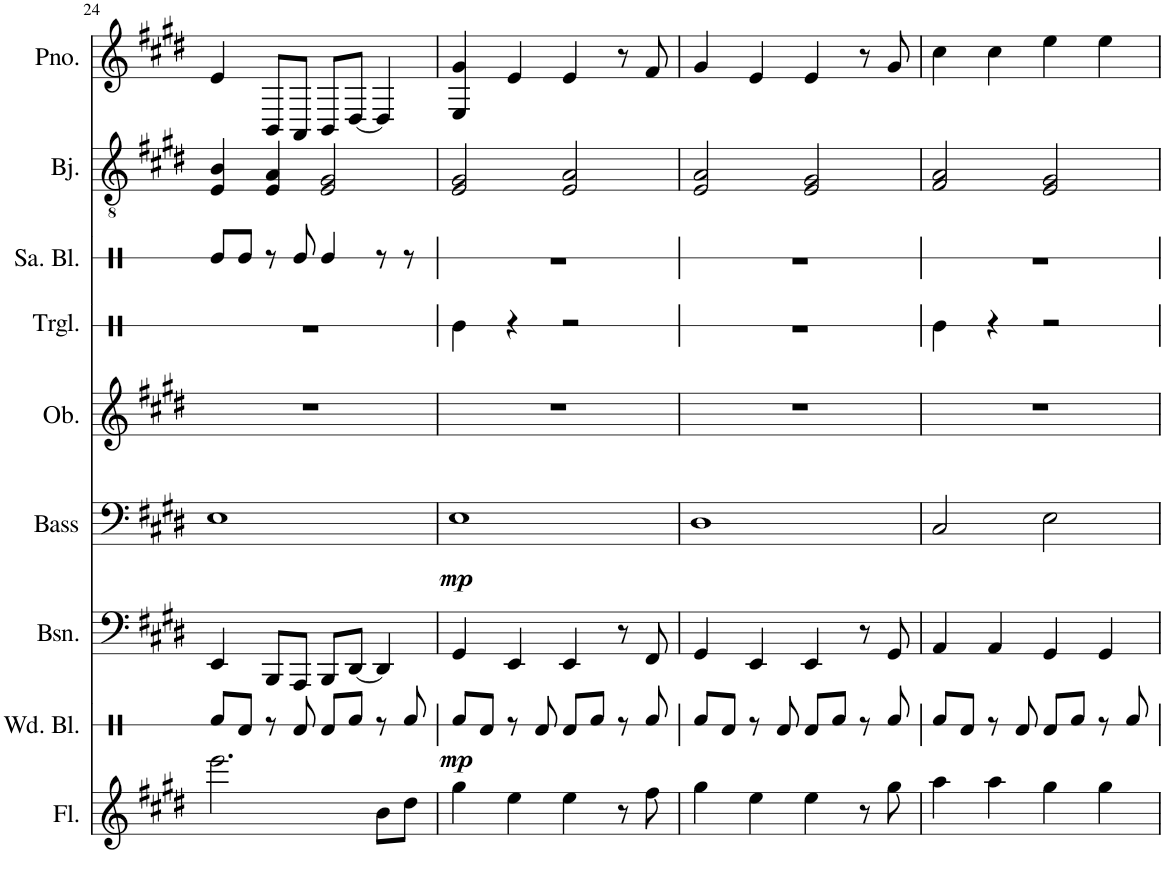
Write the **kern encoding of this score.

**kern	**kern	**dynam	**kern	**kern	**dynam	**kern	**kern	**kern	**kern	**kern
*part9	*part8	*part8	*part7	*part6	*part6	*part5	*part4	*part3	*part2	*part1
*staff9	*staff8	*staff8	*staff7	*staff6	*staff6	*staff5	*staff4	*staff3	*staff2	*staff1
*I"Flute	*I"Wood Blocks	*	*I"Bassoon	*I"Acoustic Bass	*	*I"Oboe	*I"Triangle	*I"Sandpaper Blocks	*I"Banjo	*I"Piano
*I'Fl.	*I'Wd. Bl.	*	*I'Bsn.	*I'Bass	*	*I'Ob.	*I'Trgl.	*I'Sa. Bl.	*I'Bj.	*I'Pno.
!!LO:PB:g=z
*clefG2	*clefX	*	*clefF4	*clefF4	*	*clefG2	*clefX	*clefX	*clefGv2	*clefG2
*	*	*	*	*Trd7c12	*	*	*	*	*Trd7c12	*
*k[f#c#g#d#]	*k[]	*	*k[f#c#g#d#]	*k[f#c#g#d#]	*	*k[f#c#g#d#]	*k[]	*k[]	*k[f#c#g#d#]	*k[f#c#g#d#]
*M4/4	*M4/4	*	*M4/4	*M4/4	*	*M4/4	*M4/4	*M4/4	*M4/4	*M4/4
=24	=24	=24	=24	=24	=24	=24	=24	=24	=24	=24
2.eee\	8Rf/L	.	4EE/	1E	.	1r	1r	8Re/L	4E/ 4B/	4e/
.	8Rd/J	.	.	.	.	.	.	8Re/J	.	.
.	8r	.	8BBB/L	.	.	.	.	8r	4E/ 4A/	8BB/L
.	8Rd/	.	8AAA/J	.	.	.	.	8Re/	.	8AA/J
.	8Rd/L	.	8BBB/L	.	.	.	.	4Re/	2E/ 2G#/	8BB/L
.	8Rf/J	.	[8DD#/J	.	.	.	.	.	.	[8D#/J
8b\L	8r	.	4DD#/]	.	.	.	.	8r	.	4D#/]
8dd#\J	8Rf/	.	.	.	.	.	.	8r	.	.
=25	=25	=25	=25	=25	=25	=25	=25	=25	=25	=25
!	!	!LO:DY:b	!	!	!LO:DY:b	!	!	!	!	!
4gg#\	8Rf/L	mp	4GG#/	1E	mp	1r	4Re\	1r	2E/ 2G#/	4E/ 4g#/
.	8Rd/J	.	.	.	.	.	.	.	.	.
4ee\	8r	.	4EE/	.	.	.	4r	.	.	4e/
.	8Rd/	.	.	.	.	.	.	.	.	.
4ee\	8Rd/L	.	4EE/	.	.	.	2r	.	2E/ 2A/	4e/
.	8Rf/J	.	.	.	.	.	.	.	.	.
8r	8r	.	8r	.	.	.	.	.	.	8r
8ff#\	8Rf/	.	8FF#/	.	.	.	.	.	.	8f#/
=26	=26	=26	=26	=26	=26	=26	=26	=26	=26	=26
4gg#\	8Rf/L	.	4GG#/	1D#	.	1r	1r	1r	2E/ 2A/	4g#/
.	8Rd/J	.	.	.	.	.	.	.	.	.
4ee\	8r	.	4EE/	.	.	.	.	.	.	4e/
.	8Rd/	.	.	.	.	.	.	.	.	.
4ee\	8Rd/L	.	4EE/	.	.	.	.	.	2E/ 2G#/	4e/
.	8Rf/J	.	.	.	.	.	.	.	.	.
8r	8r	.	8r	.	.	.	.	.	.	8r
8gg#\	8Rf/	.	8GG#/	.	.	.	.	.	.	8g#/
=27	=27	=27	=27	=27	=27	=27	=27	=27	=27	=27
4aa\	8Rf/L	.	4AA/	2C#/	.	1r	4Re\	1r	2F#/ 2A/	4cc#\
.	8Rd/J	.	.	.	.	.	.	.	.	.
4aa\	8r	.	4AA/	.	.	.	4r	.	.	4cc#\
.	8Rd/	.	.	.	.	.	.	.	.	.
4gg#\	8Rd/L	.	4GG#/	2E\	.	.	2r	.	2E/ 2G#/	4ee\
.	8Rf/J	.	.	.	.	.	.	.	.	.
4gg#\	8r	.	4GG#/	.	.	.	.	.	.	4ee\
.	8Rf/	.	.	.	.	.	.	.	.	.
=	=	=	=	=	=	=	=	=	=	=
*-	*-	*-	*-	*-	*-	*-	*-	*-	*-	*-
